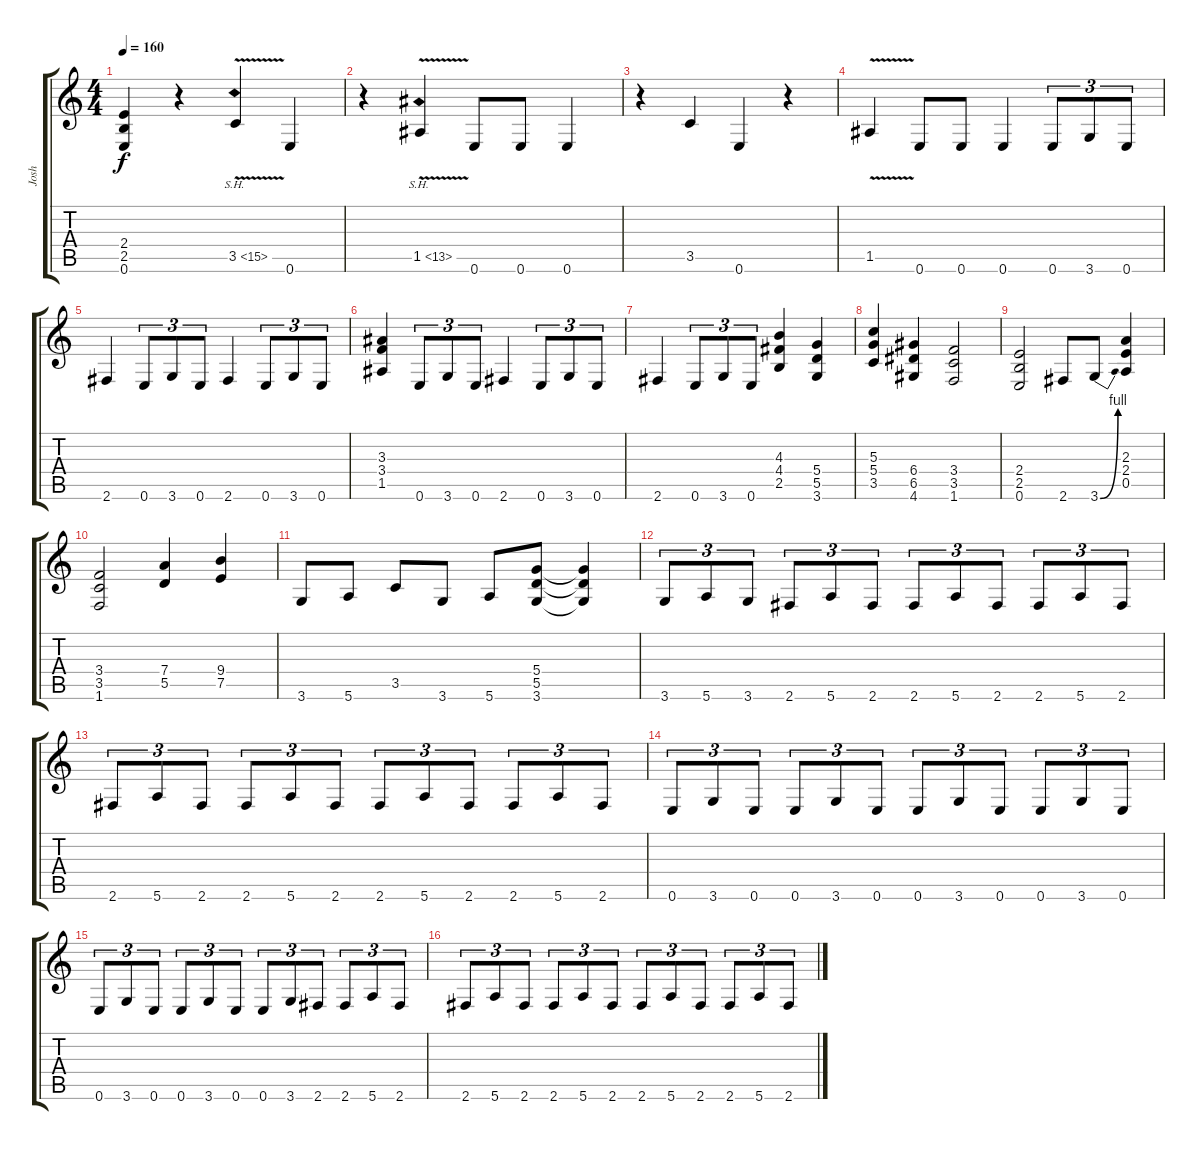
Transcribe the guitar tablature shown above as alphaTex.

\track ("Josh" "Josh") {instrument distortionguitar}
\staff {score tabs}
\tuning (E4 B3 G3 D3 A2 E2) {hide}
\ts (4 4)
\tempo 160
\clef g2
\ks c
(2.4 2.5 0.6).4{dy f instrument distortionguitar} r.4 3.5{sh 12 v}.4 0.6.4 |
r.4 1.5{sh 12 v}.4 0.6.8 0.6.8 0.6.4 |
r.4 3.5.4 0.6.4 r.4 |
1.5{v}.4 0.6.8 0.6.8 0.6.4 0.6.8{tu (3 2)} 3.6.8{tu (3 2)} 0.6.8{tu (3 2)} |
2.6.4 0.6.8{tu (3 2)} 3.6.8{tu (3 2)} 0.6.8{tu (3 2)} 2.6.4 0.6.8{tu (3 2)} 3.6.8{tu (3 2)} 0.6.8{tu (3 2)} |
(3.3 3.4 1.5).4 0.6.8{tu (3 2)} 3.6.8{tu (3 2)} 0.6.8{tu (3 2)} 2.6.4 0.6.8{tu (3 2)} 3.6.8{tu (3 2)} 0.6.8{tu (3 2)} |
2.6.4 0.6.8{tu (3 2)} 3.6.8{tu (3 2)} 0.6.8{tu (3 2)} (4.3 4.4 2.5).4 (5.4 5.5 3.6).4 |
(5.3 5.4 3.5).4 (6.4 6.5 4.6).4 (3.4 3.5 1.6).2 |
(2.4 2.5 0.6).2 2.6.8 3.6{be (bend 0 0 60 4)}.8 (2.3 2.4 0.5).4 |
(3.4 3.5 1.6).2 (7.4 5.5).4 (9.4 7.5).4 |
3.6.8 5.6.8 3.5.8 3.6.8 5.6.8 (5.4 5.5 3.6).8 (5.4{t} 5.5{t} 3.6{t}).4 |
3.6.8{tu (3 2)} 5.6.8{tu (3 2)} 3.6.8{tu (3 2)} 2.6.8{tu (3 2)} 5.6.8{tu (3 2)} 2.6.8{tu (3 2)} 2.6.8{tu (3 2)} 5.6.8{tu (3 2)} 2.6.8{tu (3 2)} 2.6.8{tu (3 2)} 5.6.8{tu (3 2)} 2.6.8{tu (3 2)} |
2.6.8{tu (3 2)} 5.6.8{tu (3 2)} 2.6.8{tu (3 2)} 2.6.8{tu (3 2)} 5.6.8{tu (3 2)} 2.6.8{tu (3 2)} 2.6.8{tu (3 2)} 5.6.8{tu (3 2)} 2.6.8{tu (3 2)} 2.6.8{tu (3 2)} 5.6.8{tu (3 2)} 2.6.8{tu (3 2)} |
0.6.8{tu (3 2)} 3.6.8{tu (3 2)} 0.6.8{tu (3 2)} 0.6.8{tu (3 2)} 3.6.8{tu (3 2)} 0.6.8{tu (3 2)} 0.6.8{tu (3 2)} 3.6.8{tu (3 2)} 0.6.8{tu (3 2)} 0.6.8{tu (3 2)} 3.6.8{tu (3 2)} 0.6.8{tu (3 2)} |
0.6.8{tu (3 2)} 3.6.8{tu (3 2)} 0.6.8{tu (3 2)} 0.6.8{tu (3 2)} 3.6.8{tu (3 2)} 0.6.8{tu (3 2)} 0.6.8{tu (3 2)} 3.6.8{tu (3 2)} 2.6.8{tu (3 2)} 2.6.8{tu (3 2)} 5.6.8{tu (3 2)} 2.6.8{tu (3 2)} |
2.6.8{tu (3 2)} 5.6.8{tu (3 2)} 2.6.8{tu (3 2)} 2.6.8{tu (3 2)} 5.6.8{tu (3 2)} 2.6.8{tu (3 2)} 2.6.8{tu (3 2)} 5.6.8{tu (3 2)} 2.6.8{tu (3 2)} 2.6.8{tu (3 2)} 5.6.8{tu (3 2)} 2.6.8{tu (3 2)}
